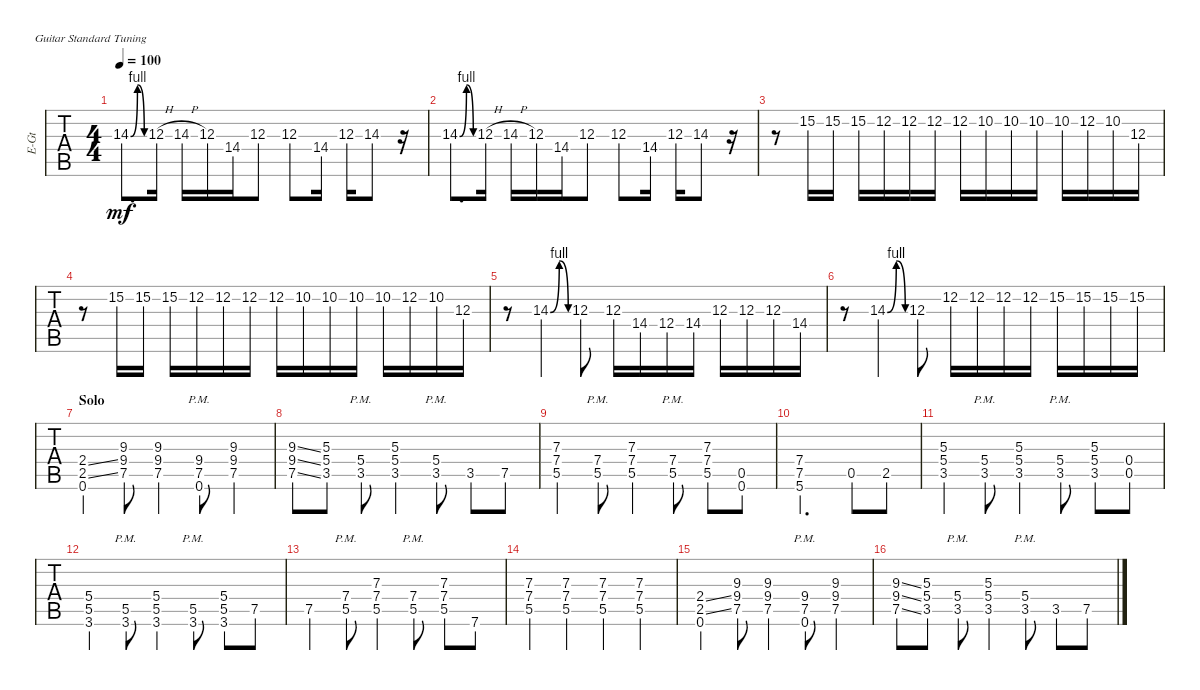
\defaultSystemsLayout 4
\bracketExtendMode groupsimilarinstruments
\otherSystemsTrackNameOrientation horizontal
\track ("David" "E-Gt") {instrument distortionguitar}
\staff {tabs}
\tuning (E4 B3 G3 D3 A2 E2)
\ts (4 4)
\tempo 100
\clef g2
\ks c
14.3{be (bendrelease 0 0 10.2 4 20.4 4 30 0)}.8{d dy mf} 12.3{h}.16 14.3{h}.16 12.3.16 14.4.16 12.3.8 12.3.8 14.4.16 12.3.16 14.3.8 r.16 |
14.3{be (bendrelease 0 0 10.2 4 20.4 4 30 0)}.8{d} 12.3{h}.16 14.3{h}.16 12.3.16 14.4.16 12.3.8 12.3.8 14.4.16 12.3.16 14.3.8 r.16 |
r.8 15.2.16 15.2.16 15.2.16 12.2.16 12.2.16 12.2.16 12.2.16 10.2.16 10.2.16 10.2.16 10.2.16 12.2.16 10.2.16 12.3.16 |
r.8 15.2.16 15.2.16 15.2.16 12.2.16 12.2.16 12.2.16 12.2.16 10.2.16 10.2.16 10.2.16 10.2.16 12.2.16 10.2.16 12.3.16 |
r.8 14.3{be (bendrelease 0 0 10.2 4 20.4 4 30 0)}.4 12.3.8 12.3.16 14.4.16 12.4.16 14.4.16 12.3.16 12.3.16 12.3.16 14.4.16 |
r.8 14.3{be (bendrelease 0 0 10.2 4 20.4 4 30 0)}.4 12.3.8 12.2.16 12.2.16 12.2.16 12.2.16 15.2.16 15.2.16 15.2.16 15.2.16 |
\section ("" "Solo")
(0.6 2.5{ss} 2.4{ss}).4 (7.5 9.4 9.3).8 (7.5 9.4 9.3).4 (7.5{pm} 9.4{pm} 0.6{pm}).8 (7.5 9.4 9.3).4 |
(7.5{ss} 9.4{ss} 9.3{ss}).8 (3.5 5.4 5.3).8 (3.5{pm} 5.4{pm}).8 (3.5 5.4 5.3).4 (3.5{pm} 5.4{pm}).8 3.5.8 7.5.8 |
(5.5 7.4 7.3).4 (5.5{pm} 7.4{pm}).8 (5.5 7.4 7.3).4 (5.5{pm} 7.4{pm}).8 (5.5 7.4 7.3).8 (0.5 0.6).8 |
(5.6 7.5 7.4).2{d} 0.5.8 2.5.8 |
(3.5 5.4 5.3).4 (3.5{pm} 5.4{pm}).8 (3.5 5.4 5.3).4 (3.5{pm} 5.4{pm}).8 (3.5 5.4 5.3).8 (0.5 0.4).8 |
(3.6 5.5 5.4).4 (3.6{pm} 5.5{pm}).8 (3.6 5.5 5.4).4 (3.6{pm} 5.5{pm}).8 (3.6 5.5 5.4).8 7.5.8 |
7.5.4 (5.5{pm} 7.4{pm}).8 (5.5 7.4 7.3).4 (5.5{pm} 7.4{pm}).8 (5.5 7.4 7.3).8 7.6.8 |
(5.5 7.4 7.3).4 (5.5 7.4 7.3).4 (5.5 7.4 7.3).4 (5.5 7.4 7.3).4 |
(0.6 2.5{ss} 2.4{ss}).4 (7.5 9.4 9.3).8 (7.5 9.4 9.3).4 (7.5{pm} 9.4{pm} 0.6{pm}).8 (7.5 9.4 9.3).4 |
(7.5{ss} 9.4{ss} 9.3{ss}).8 (3.5 5.4 5.3).8 (3.5{pm} 5.4{pm}).8 (3.5 5.4 5.3).4 (3.5{pm} 5.4{pm}).8 3.5.8 7.5.8
